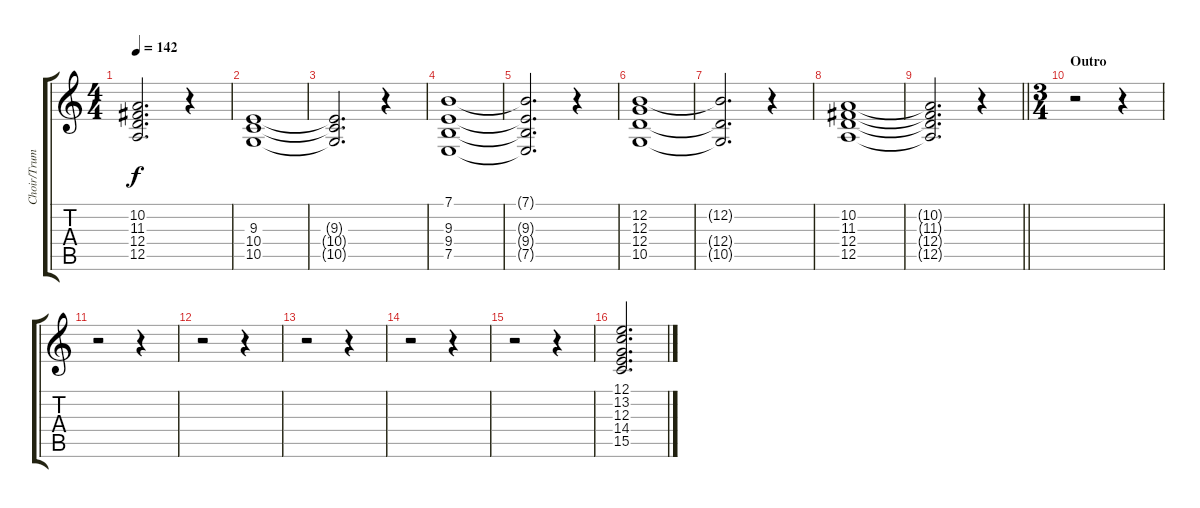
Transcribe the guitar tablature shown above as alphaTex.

\track ("Choir/Trumpet/Oboe/Piano" "Choir/Trum") {instrument choiraahs}
\staff {score tabs}
\tuning (E4 B3 G3 D3 A2 E2) {hide}
\ts (4 4)
\tempo 142
\clef g2
\ks c
(10.2{t} 11.3{t} 12.4{t} 12.5{t}).2{d dy f} r.4 |
(9.3 10.4 10.5).1 |
(9.3{t} 10.4{t} 10.5{t}).2{d} r.4 |
(7.1 9.3 9.4 7.5).1 |
(7.1{t} 9.3{t} 9.4{t} 7.5{t}).2{d} r.4 |
(12.2 12.3 12.4 10.5).1 |
(12.2{t} 12.4{t} 10.5{t}).2{d} r.4 |
(10.2 11.3 12.4 12.5).1 |
\barLineRight lightlight
(10.2{t} 11.3{t} 12.4{t} 12.5{t}).2{d} r.4 |
\ts (3 4)
\section ("" "Outro")
r.2{volume 10 instrument oboe} r.4 |
r.2 r.4 |
r.2 r.4 |
r.2 r.4 |
r.2 r.4 |
r.2{instrument choiraahs} r.4 |
(12.1 13.2 12.3 14.4 15.5).2{d}
